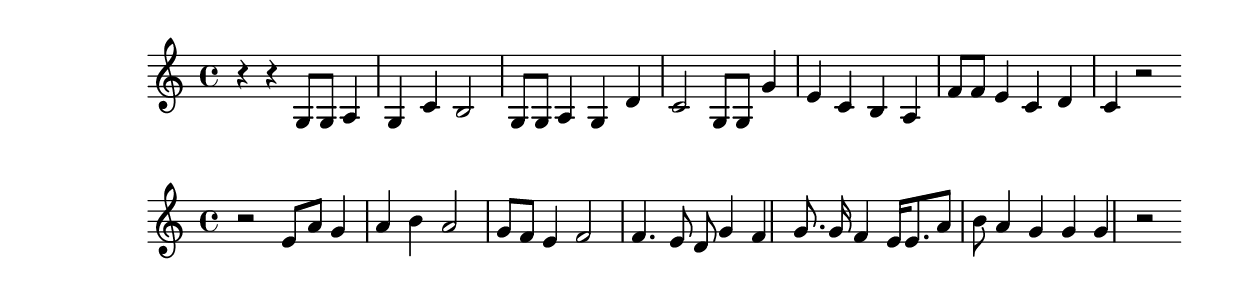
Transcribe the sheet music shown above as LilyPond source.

\new Staff  = xawdxaaczwbceaw { r 4  
      r 4  
      g 8  
      g 8  
      a 4  
      g 4  
      c' 4  
      b 2  
      g 8  
      g 8  
      a 4  
      g 4  
      d' 4  
      c' 2  
      g 8  
      g 8  
      g' 4  
      e' 4  
      c' 4  
      b 4  
      a 4  
      f' 8  
      f' 8  
      e' 4  
      c' 4  
      d' 4  
      c' 4  
      r 2  
       } 
     
 
\new Staff  = xawdxaaczwbddzc { r 2  
      e' 8  
      a' 8  
      g' 4  
      a' 4  
      b' 4  
      a' 2  
      g' 8  
      f' 8  
      e' 4  
      f' 2  
      f' 4.  
      e' 8  
      d' 8  
      g' 4  
      f' 4  
      g' 8.  
      g' 16  
      f' 4  
      e' 16  
      e' 8.  
      a' 8  
      b' 8  
      a' 4  
      g' 4  
      g' 4  
      g' 4  
      r 2  
       } 
     
 
